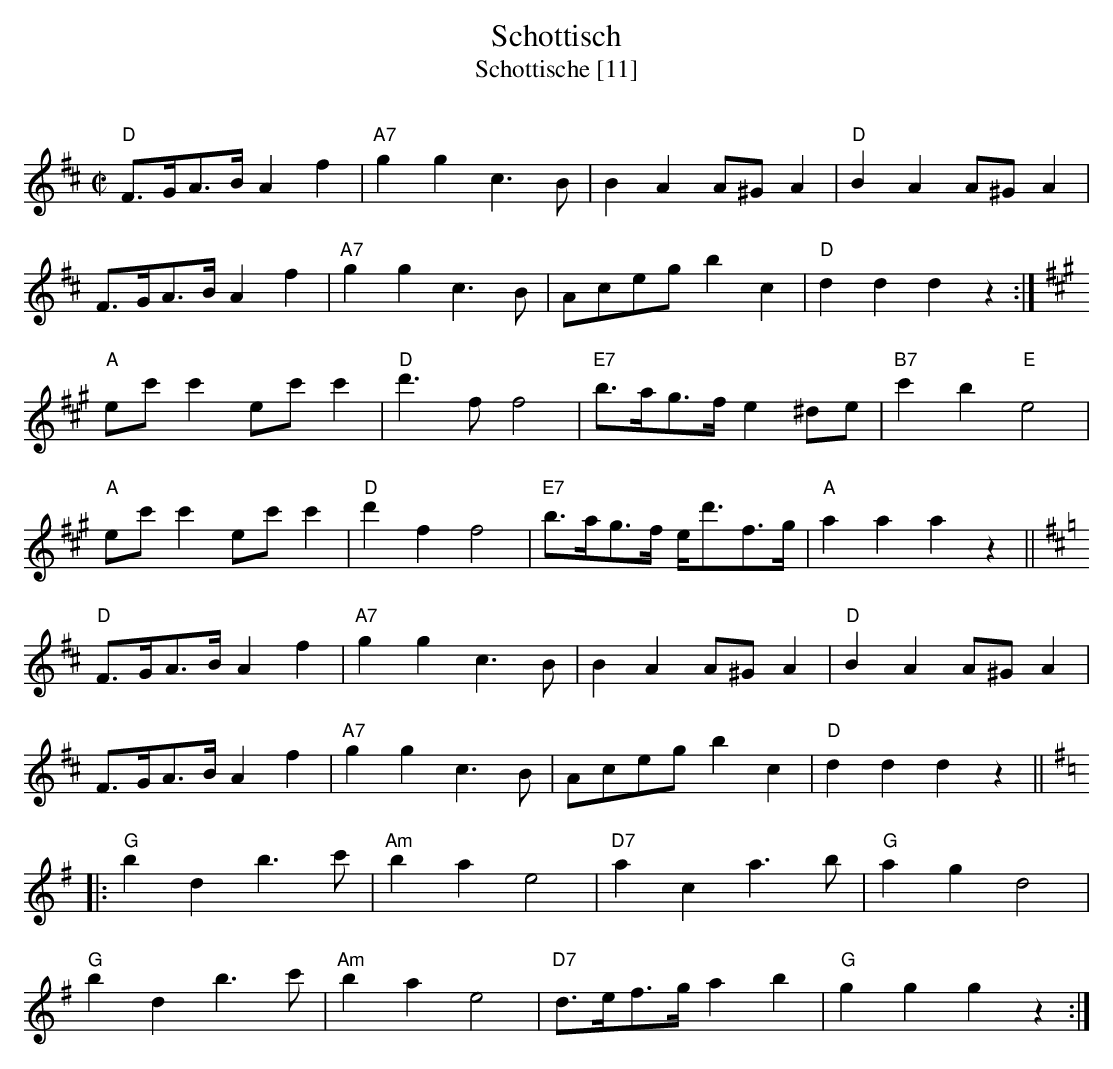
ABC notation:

X:1
T:Schottisch
T:Schottische [11]
C:
M:C|
K:D
"D"F3/G/A3/B/A2f2|"A7"g2g2c3B|B2A2A^GA2|"D"B2A2A^GA2|
F3/G/A3/B/A2f2|"A7"g2g2c3B|Acegb2c2|"D"d2d2d2z2:|
K:A
"A"ec'c'2ec'c'2|"D"d'3ff4|"E7"b3/a/g3/f/e2^de|"B7"c'2b2"E"e4|
"A"ec'c'2ec'c'2|"D"d'2f2f4|"E7"b3/a/g3/f/ e/d'3/f3/g/|"A"a2a2a2z2||
K:D
"D"F3/G/A3/B/A2f2|"A7"g2g2c3B|B2A2A^GA2|"D"B2A2A^GA2|
F3/G/A3/B/A2f2|"A7"g2g2c3B|Acegb2c2|"D"d2d2d2z2||
K:G
|:"G"b2d2b3c'|"Am"b2a2e4|"D7"a2c2a3b|"G"a2g2d4|
"G"b2d2b3c'|"Am"b2a2e4|"D7"d3/e/f3/g/a2b2|"G"g2g2g2z2:|
